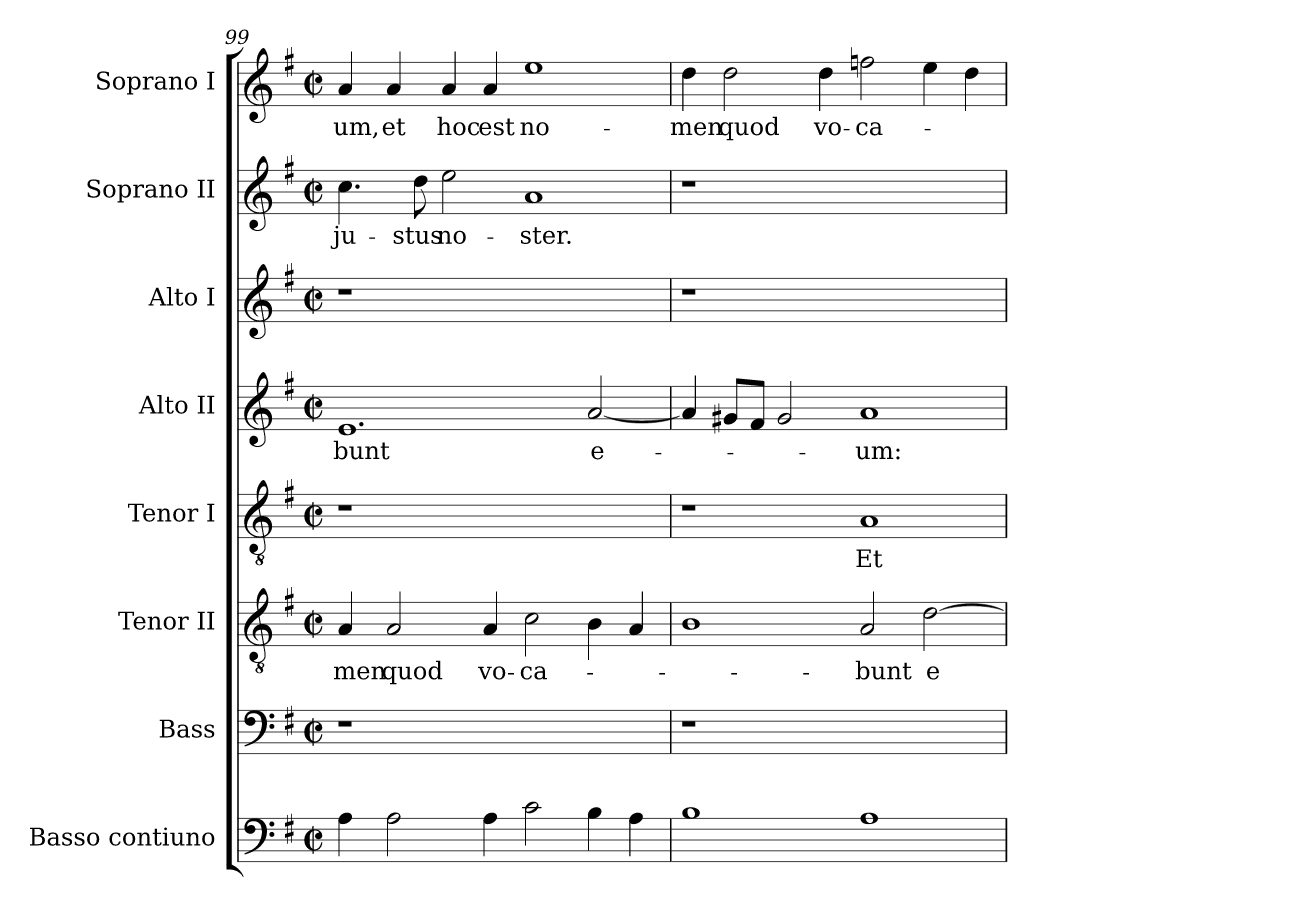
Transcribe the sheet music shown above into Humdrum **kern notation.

**kern	**kern	**kern	**text	**kern	**text	**kern	**text	**kern	**kern	**text	**kern	**text
*part8	*part7	*part6	*part6	*part5	*part5	*part4	*part4	*part3	*part2	*part2	*part1	*part1
*staff8	*staff7	*staff6	*staff6	*staff5	*staff5	*staff4	*staff4	*staff3	*staff2	*staff2	*staff1	*staff1
*I"Basso contiuno	*I"Bass	*I"Tenor II	*	*I"Tenor I	*	*I"Alto II	*	*I"Alto I	*I"Soprano II	*	*I"Soprano I	*
*	*I'B	*	*	*I'T	*	*	*	*I'A	*	*	*	*
*clefF4	*clefF4	*clefGv2	*	*clefGv2	*	*clefG2	*	*clefG2	*clefG2	*	*clefG2	*
*k[f#]	*k[f#]	*k[f#]	*	*k[f#]	*	*k[f#]	*	*k[f#]	*k[f#]	*	*k[f#]	*
*G:	*G:	*G:	*	*G:	*	*G:	*	*G:	*G:	*	*G:	*
*M2/2	*M2/2	*M2/2	*	*M2/2	*	*M2/2	*	*M2/2	*M2/2	*	*M2/2	*
*met(c|)	*met(c|)	*met(c|)	*	*met(c|)	*	*met(c|)	*	*met(c|)	*met(c|)	*	*met(c|)	*
=99	=99	=99	=99	=99	=99	=99	=99	=99	=99	=99	=99	=99
!	!LO:N:vis=1	!	!	!	!	!	!	!	!	!	!	!
!	!	!	!LO:LY:b:color=#000000	!LO:N:vis=1	!	!	!	!	!	!	!	!
!	!	!	!	!	!	!	!LO:LY:b:color=#000000	!LO:N:vis=1	!	!	!	!
!	!	!	!	!	!	!	!	!	!	!LO:LY:b:color=#000000	!	!
!	!	!	!	!	!	!	!	!	!	!	!	!LO:LY:b:color=#000000
4Ai\	1r	4Ai/	-men	1r	.	1.ei	-bunt	1r	4.cci\	ju-	4ai/	-um,
!	!	!	!LO:LY:b:color=#000000	!	!	!	!	!	!	!	!	!
!	!	!	!	!	!	!	!	!	!	!	!	!LO:LY:b:color=#000000
2Ai\	.	2Ai/	quod	.	.	.	.	.	.	.	4ai/	et
!	!	!	!	!	!	!	!	!	!	!LO:LY:b:color=#000000	!	!
.	.	.	.	.	.	.	.	.	8ddi\	-stus	.	.
!	!	!	!	!	!	!	!	!	!	!LO:LY:b:color=#000000	!	!
!	!	!	!	!	!	!	!	!	!	!	!	!LO:LY:b:color=#000000
.	.	.	.	.	.	.	.	.	2eei\	no-	4ai/	hoc
!	!	!	!LO:LY:b:color=#000000	!	!	!	!	!	!	!	!	!
!	!	!	!	!	!	!	!	!	!	!	!	!LO:LY:b:color=#000000
4Ai\	.	4Ai/	vo-	.	.	.	.	.	.	.	4ai/	est
!	!	!	!LO:LY:b:color=#000000	!	!	!	!	!	!	!	!	!
!	!	!	!	!	!	!	!	!	!	!LO:LY:b:color=#000000	!	!
!	!	!	!	!	!	!	!	!	!	!	!	!LO:LY:b:color=#000000
2ci\	1ryy	2ci\	-ca-	1ryy	.	.	.	1ryy	1ai	-ster.	1eei	no-
!	!	!	!	!	!	!	!LO:LY:b:color=#000000	!	!	!	!	!
4Bi\	.	4Bi\	.	.	.	[<2ai/	e-	.	.	.	.	.
4Ai\	.	4Ai/	.	.	.	.	.	.	.	.	.	.
=100	=100	=100	=100	=100	=100	=100	=100	=100	=100	=100	=100	=100
!	!LO:N:vis=1	!	!	!	!	!	!	!LO:N:vis=1	!LO:N:vis=1	!	!	!
!	!	!	!	!	!	!	!	!	!	!	!	!LO:LY:b:color=#000000
1Bi	1r	1Bi	.	1r	.	4ai/]	.	1r	1r	.	4ddi\	-men
!	!	!	!	!	!	!	!	!	!	!	!	!LO:LY:b:color=#000000
.	.	.	.	.	.	8g#Xi/L	.	.	.	.	2ddi\	quod
.	.	.	.	.	.	8f#i/J	.	.	.	.	.	.
.	.	.	.	.	.	2g#i/	.	.	.	.	.	.
!	!	!	!	!	!	!	!	!	!	!	!	!LO:LY:b:color=#000000
.	.	.	.	.	.	.	.	.	.	.	4ddi\	vo-
!	!	!	!LO:LY:b:color=#000000	!	!	!	!	!	!	!	!	!
!	!	!	!	!	!LO:LY:b:color=#000000	!	!	!	!	!	!	!
!	!	!	!	!	!	!	!LO:LY:b:color=#000000	!	!	!	!	!
!	!	!	!	!	!	!	!	!	!	!	!	!LO:LY:b:color=#000000
1Ai	1ryy	2Ai/	-bunt	1Ai	Et	1ai	-um:	1ryy	1ryy	.	2ffni\	-ca-
!	!	!	!LO:LY:b:color=#000000	!	!	!	!	!	!	!	!	!
.	.	[>2di\	e-	.	.	.	.	.	.	.	4eei\	.
.	.	.	.	.	.	.	.	.	.	.	4ddi\	.
=	=	=	=	=	=	=	=	=	=	=	=	=
*-	*-	*-	*-	*-	*-	*-	*-	*-	*-	*-	*-	*-
